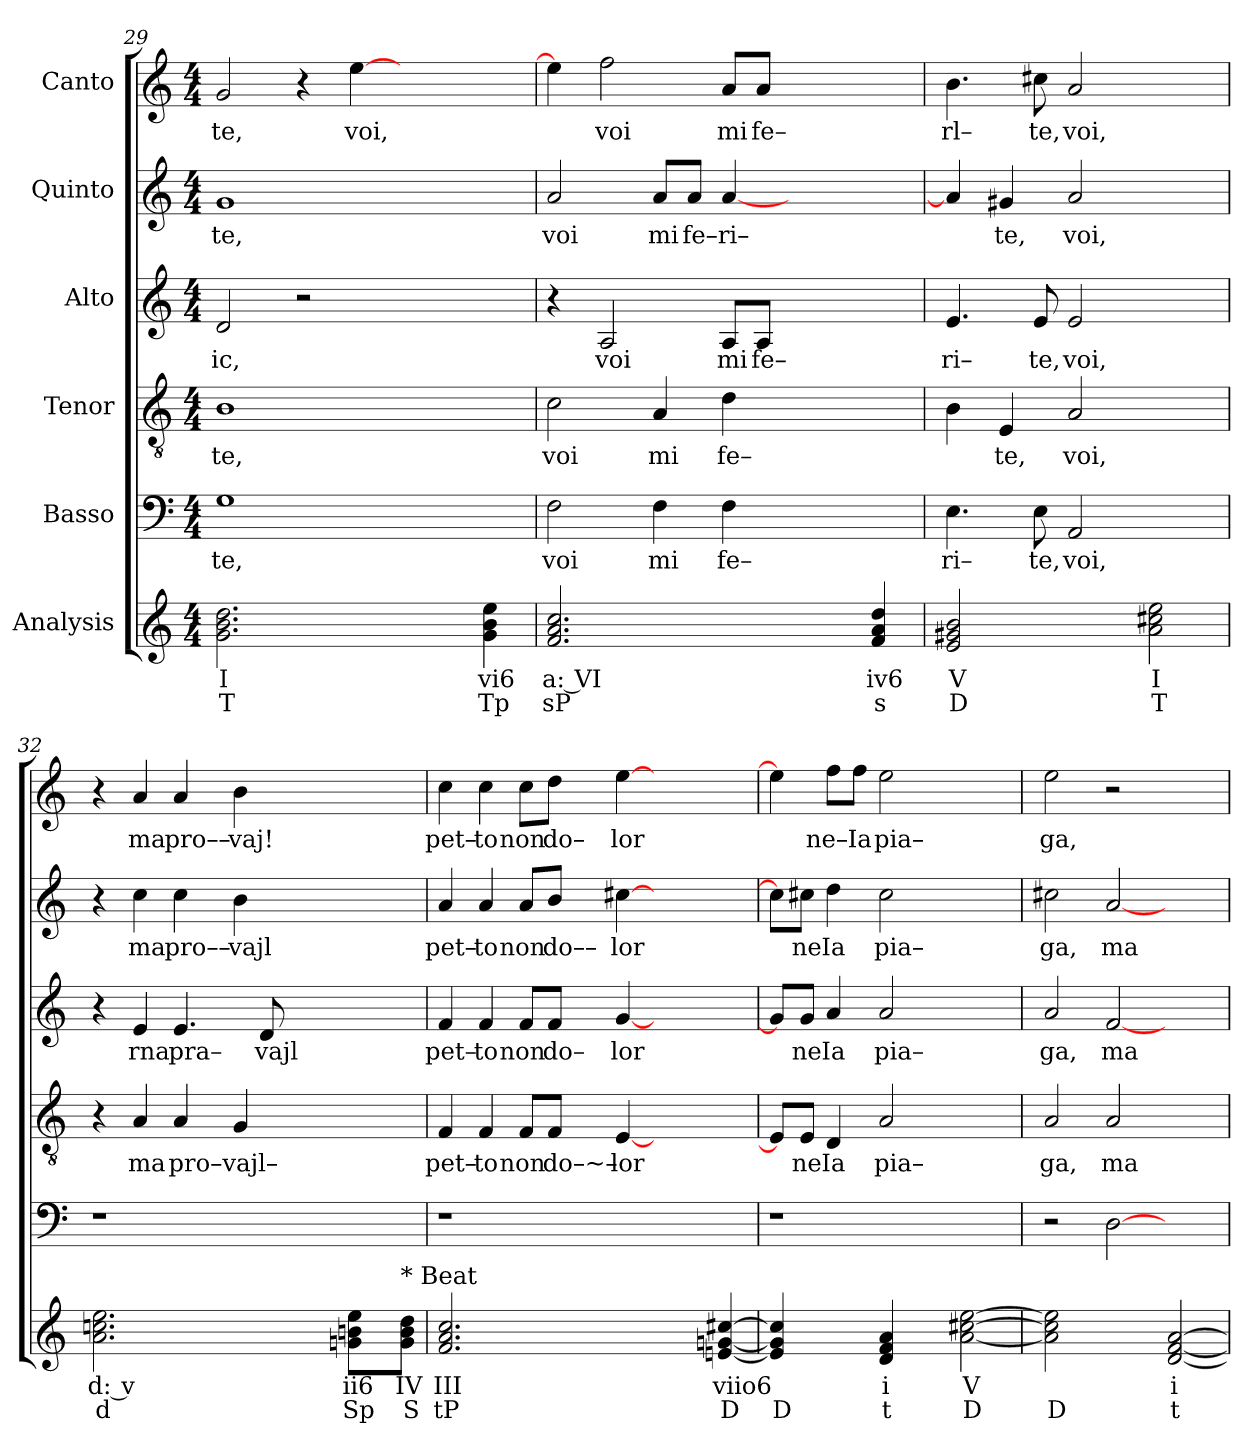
**kern	**text	**text	**kern	**text	**kern	**text	**kern	**text	**kern	**text	**kern	**text
*part6	*part6	*part6	*part5	*part5	*part4	*part4	*part3	*part3	*part2	*part2	*part1	*part1
*staff6	*staff6	*staff6	*staff5	*staff5	*staff4	*staff4	*staff3	*staff3	*staff2	*staff2	*staff1	*staff1
*I"Analysis	*	*	*I"Basso	*	*I"Tenor	*	*I"Alto	*	*I"Quinto	*	*I"Canto	*
*	*	*	*clefF4	*	*clefGv2	*	*clefG2	*	*clefG2	*	*clefG2	*
*k[]	*	*	*k[]	*	*k[]	*	*k[]	*	*k[]	*	*k[]	*
*M4/4	*	*	*M4/4	*	*M4/4	*	*M4/4	*	*M4/4	*	*M4/4	*
=29	=29	=29	=29	=29	=29	=29	=29	=29	=29	=29	=29	=29
!	!	!	!	!LO:LY:b	!	!	!	!	!	!	!	!
!	!	!	!	!	!	!LO:LY:b	!	!	!	!	!	!
!	!	!	!	!	!	!	!	!LO:LY:b	!	!	!	!
!	!	!	!	!	!	!	!	!	!	!LO:LY:b	!	!
!	!	!	!	!	!	!	!	!	!	!	!	!LO:LY:b
2.g 2.b 2.dd	I	T	1G	te,	1B	te,	2d/	ic,	1g	te,	2g/	te,
.	.	.	.	.	.	.	2r	.	.	.	4r	.
!	!	!	!	!	!	!	!	!	!	!	!	!LO:LY:b
2.ryy	.	.	.	.	.	.	.	.	.	.	[4ee\	voi,
.	.	.	2.ryy	.	2.ryy	.	2.ryy	.	2.ryy	.	2.ryy	.
4g 4b 4ee	vi6	Tp	.	.	.	.	.	.	.	.	.	.
=30	=30	=30	=30	=30	=30	=30	=30	=30	=30	=30	=30	=30
!	!	!	!	!LO:LY:b	!	!	!	!	!	!	!	!
!	!	!	!	!	!	!LO:LY:b	!	!	!	!	!	!
!	!	!	!	!	!	!	!	!	!	!LO:LY:b	!	!
2.f 2.a 2.cc	a: VI	sP	2F\	voi	2c\	voi	4r	.	2a/	voi	4ee\]	.
!	!	!	!	!	!	!	!	!LO:LY:b	!	!	!	!
!	!	!	!	!	!	!	!	!	!	!	!	!LO:LY:b
.	.	.	.	.	.	.	2A/	voi	.	.	2ff\	voi
!	!	!	!	!LO:LY:b	!	!	!	!	!	!	!	!
!	!	!	!	!	!	!LO:LY:b	!	!	!	!	!	!
!	!	!	!	!	!	!	!	!	!	!LO:LY:b	!	!
.	.	.	4F\	mi	4A/	mi	.	.	8a/L	mi	.	.
!	!	!	!	!	!	!	!	!	!	!LO:LY:b	!	!
.	.	.	.	.	.	.	.	.	8a/J	fe–ri–	.	.
!	!	!	!	!LO:LY:b	!	!	!	!	!	!	!	!
!	!	!	!	!	!	!LO:LY:b	!	!	!	!	!	!
!	!	!	!	!	!	!	!	!LO:LY:b	!	!	!	!
!	!	!	!	!	!	!	!	!	!	!	!	!LO:LY:b
2.ryy	.	.	4F\	fe–	4d\	fe–	8A/L	mi	[4a/	.	8a/L	mi
!	!	!	!	!	!	!	!	!LO:LY:b	!	!	!	!
!	!	!	!	!	!	!	!	!	!	!	!	!LO:LY:b
.	.	.	.	.	.	.	8A/J	fe–	.	.	8a/J	fe–
.	.	.	2.ryy	.	2.ryy	.	2.ryy	.	2.ryy	.	2.ryy	.
4f 4a 4dd	iv6	s	.	.	.	.	.	.	.	.	.	.
=31	=31	=31	=31	=31	=31	=31	=31	=31	=31	=31	=31	=31
!	!	!	!	!LO:LY:b	!	!	!	!	!	!	!	!
!	!	!	!	!	!	!	!	!LO:LY:b	!	!	!	!
!	!	!	!	!	!	!	!	!	!	!	!	!LO:LY:b
2e 2g#X 2b	V	D	4.E\	ri–	4B\	.	4.e/	ri–	4a/]	.	4.b\	rl–
!	!	!	!	!	!	!LO:LY:b	!	!	!	!	!	!
!	!	!	!	!	!	!	!	!	!	!LO:LY:b	!	!
.	.	.	.	.	4E/	te,	.	.	4g#X/	te,	.	.
!	!	!	!	!LO:LY:b	!	!	!	!	!	!	!	!
!	!	!	!	!	!	!	!	!LO:LY:b	!	!	!	!
!	!	!	!	!	!	!	!	!	!	!	!	!LO:LY:b
.	.	.	8E\	te,	.	.	8e/	te,	.	.	8cc#X\	te,
!	!	!	!	!LO:LY:b	!	!	!	!	!	!	!	!
!	!	!	!	!	!	!LO:LY:b	!	!	!	!	!	!
!	!	!	!	!	!	!	!	!LO:LY:b	!	!	!	!
!	!	!	!	!	!	!	!	!	!	!LO:LY:b	!	!
!	!	!	!	!	!	!	!	!	!	!	!	!LO:LY:b
2ryy	.	.	2AA/	voi,	2A/	voi,	2e/	voi,	2a/	voi,	2a/	voi,
2a 2cc#X 2ee	I	T	2ryy	.	2ryy	.	2ryy	.	2ryy	.	2ryy	.
=32	=32	=32	=32	=32	=32	=32	=32	=32	=32	=32	=32	=32
2.a 2.ccn 2.ee	d: v	d	1r	.	4r	.	4r	.	4r	.	4r	.
!	!	!	!	!	!	!LO:LY:b	!	!	!	!	!	!
!	!	!	!	!	!	!	!	!LO:LY:b	!	!	!	!
!	!	!	!	!	!	!	!	!	!	!LO:LY:b	!	!
!	!	!	!	!	!	!	!	!	!	!	!	!LO:LY:b
.	.	.	.	.	4A/	ma	4e/	rna	4cc\	ma	4a/	ma
!	!	!	!	!	!	!LO:LY:b	!	!	!	!	!	!
!	!	!	!	!	!	!	!	!LO:LY:b	!	!	!	!
!	!	!	!	!	!	!	!	!	!	!LO:LY:b	!	!
!	!	!	!	!	!	!	!	!	!	!	!	!LO:LY:b
.	.	.	.	.	4A/	pro–vajl–	4.e/	pra–	4cc\	pro––	4a/	pro––
!	!	!	!	!	!	!	!	!	!	!LO:LY:b	!	!
!	!	!	!	!	!	!	!	!	!	!	!	!LO:LY:b
2.ryy	.	.	.	.	4G/	.	.	.	4b\	vajl	4b\	vaj!
!	!	!	!	!	!	!	!	!LO:LY:b	!	!	!	!
.	.	.	.	.	.	.	8d/	vajl	.	.	.	.
.	.	.	2..ryy	.	2..ryy	.	2..ryy	.	2..ryy	.	2..ryy	.
8gn 8bn 8eeL	ii6	Sp	.	.	.	.	.	.	.	.	.	.
8ryy	.	.	.	.	.	.	.	.	.	.	.	.
!LO:TX:a:t=* Beat	!	!	!	!	!	!	!	!	!	!	!	!
8g 8b 8ddJ	IV	S	.	.	.	.	.	.	.	.	.	.
=33	=33	=33	=33	=33	=33	=33	=33	=33	=33	=33	=33	=33
!	!	!	!	!	!	!LO:LY:b	!	!	!	!	!	!
!	!	!	!	!	!	!	!	!LO:LY:b	!	!	!	!
!	!	!	!	!	!	!	!	!	!	!LO:LY:b	!	!
!	!	!	!	!	!	!	!	!	!	!	!	!LO:LY:b
2.f 2.a 2.cc	III	tP	1r	.	4F/	pet–	4f/	pet–	4a/	pet–	4cc\	pet–
!	!	!	!	!	!	!LO:LY:b	!	!	!	!	!	!
!	!	!	!	!	!	!	!	!LO:LY:b	!	!	!	!
!	!	!	!	!	!	!	!	!	!	!LO:LY:b	!	!
!	!	!	!	!	!	!	!	!	!	!	!	!LO:LY:b
.	.	.	.	.	4F/	to	4f/	to	4a/	to	4cc\	to
!	!	!	!	!	!	!LO:LY:b	!	!	!	!	!	!
!	!	!	!	!	!	!	!	!LO:LY:b	!	!	!	!
!	!	!	!	!	!	!	!	!	!	!LO:LY:b	!	!
!	!	!	!	!	!	!	!	!	!	!	!	!LO:LY:b
.	.	.	.	.	8F/L	non	8f/L	non	8a/L	non	8cc\L	non
!	!	!	!	!	!	!LO:LY:b	!	!	!	!	!	!
!	!	!	!	!	!	!	!	!LO:LY:b	!	!	!	!
!	!	!	!	!	!	!	!	!	!	!LO:LY:b	!	!
!	!	!	!	!	!	!	!	!	!	!	!	!LO:LY:b
.	.	.	.	.	8F/J	do–~–	8f/J	do–	8b/J	do––	8dd\J	do–
!	!	!	!	!	!	!LO:LY:b	!	!	!	!	!	!
!	!	!	!	!	!	!	!	!LO:LY:b	!	!	!	!
!	!	!	!	!	!	!	!	!	!	!LO:LY:b	!	!
!	!	!	!	!	!	!	!	!	!	!	!	!LO:LY:b
2.ryy	.	.	.	.	[4E/	lor	[4g/	lor	[4cc#X\	lor	[4ee\	lor
.	.	.	2.ryy	.	2.ryy	.	2.ryy	.	2.ryy	.	2.ryy	.
[4en [4gn [4cc#X	viio6	D	.	.	.	.	.	.	.	.	.	.
=34	=34	=34	=34	=34	=34	=34	=34	=34	=34	=34	=34	=34
4e] 4g] 4cc#]	.	D	1r	.	8E/L]	.	8g/L]	.	8cc#\L]	.	4ee\]	.
!	!	!	!	!	!	!LO:LY:b	!	!	!	!	!	!
!	!	!	!	!	!	!	!	!LO:LY:b	!	!	!	!
!	!	!	!	!	!	!	!	!	!	!LO:LY:b	!	!
.	.	.	.	.	8E/J	ne	8g/J	ne	8cc#X\J	ne	.	.
!	!	!	!	!	!	!LO:LY:b	!	!	!	!	!	!
!	!	!	!	!	!	!	!	!LO:LY:b	!	!	!	!
!	!	!	!	!	!	!	!	!	!	!LO:LY:b	!	!
!	!	!	!	!	!	!	!	!	!	!	!	!LO:LY:b
4ryy	.	.	.	.	4D/	Ia	4a/	Ia	4dd\	Ia	8ff\L	ne–
!	!	!	!	!	!	!	!	!	!	!	!	!LO:LY:b
.	.	.	.	.	.	.	.	.	.	.	8ff\J	Ia
!	!	!	!	!	!	!LO:LY:b	!	!	!	!	!	!
!	!	!	!	!	!	!	!	!LO:LY:b	!	!	!	!
!	!	!	!	!	!	!	!	!	!	!LO:LY:b	!	!
!	!	!	!	!	!	!	!	!	!	!	!	!LO:LY:b
4d 4f 4a	i	t	.	.	2A/	pia–	2a/	pia–	2cc#\	pia–	2ee\	pia–
4ryy	.	.	.	.	.	.	.	.	.	.	.	.
[2a [2cc#X [2ee	V	D	2ryy	.	2ryy	.	2ryy	.	2ryy	.	2ryy	.
=35	=35	=35	=35	=35	=35	=35	=35	=35	=35	=35	=35	=35
!	!	!	!	!	!	!LO:LY:b	!	!	!	!	!	!
!	!	!	!	!	!	!	!	!LO:LY:b	!	!	!	!
!	!	!	!	!	!	!	!	!	!	!LO:LY:b	!	!
!	!	!	!	!	!	!	!	!	!	!	!	!LO:LY:b
2a] 2cc#] 2ee]	.	D	2r	.	2A/	ga,	2a/	ga,	2cc#X\	ga,	2ee\	ga,
!	!	!	!	!	!	!LO:LY:b	!	!	!	!	!	!
!	!	!	!	!	!	!	!	!LO:LY:b	!	!	!	!
!	!	!	!	!	!	!	!	!	!	!LO:LY:b	!	!
2ryy	.	.	[2D\	.	2A/	ma	[2f/	ma	[2a/	ma	2r	.
[2d [2f [2a	i	t	2ryy	.	2ryy	.	2ryy	.	2ryy	.	2ryy	.
=	=	=	=	=	=	=	=	=	=	=	=	=
*-	*-	*-	*-	*-	*-	*-	*-	*-	*-	*-	*-	*-
